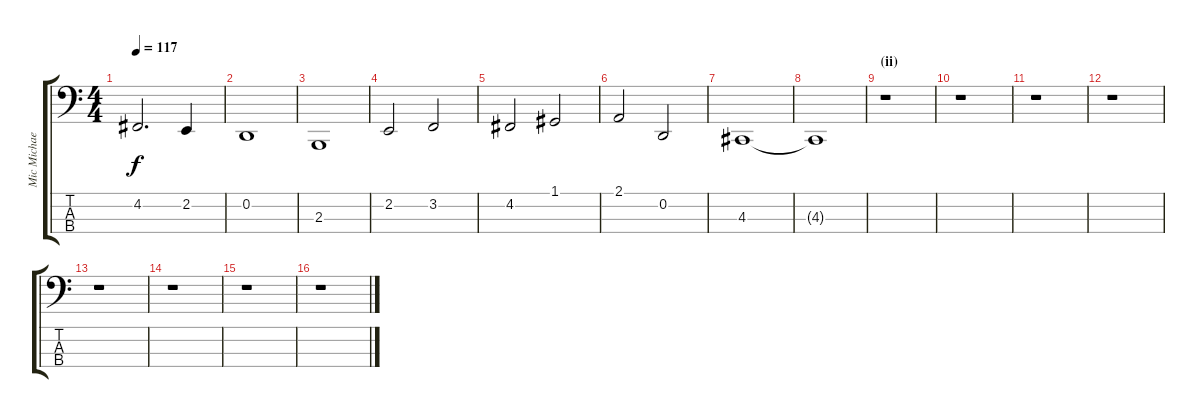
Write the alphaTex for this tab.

\track ("Mic Michaeli (Keyboard Overdub I)" "Mic Michae") {instrument lead2sawtooth}
\staff {score tabs}
\tuning (G2 D2 A1 E1) {hide}
\ts (4 4)
\tempo 117
\clef f4
\ks c
4.2.2{d dy f} 2.2.4 |
0.2.1 |
2.3.1 |
2.2.2 3.2.2 |
4.2.2 1.1.2 |
2.1.2 0.2.2 |
4.3.1 |
4.3{t}.1 |
\section ("" "(ii)")
r.1 |
r.1 |
r.1 |
r.1 |
r.1 |
r.1 |
r.1 |
r.1
